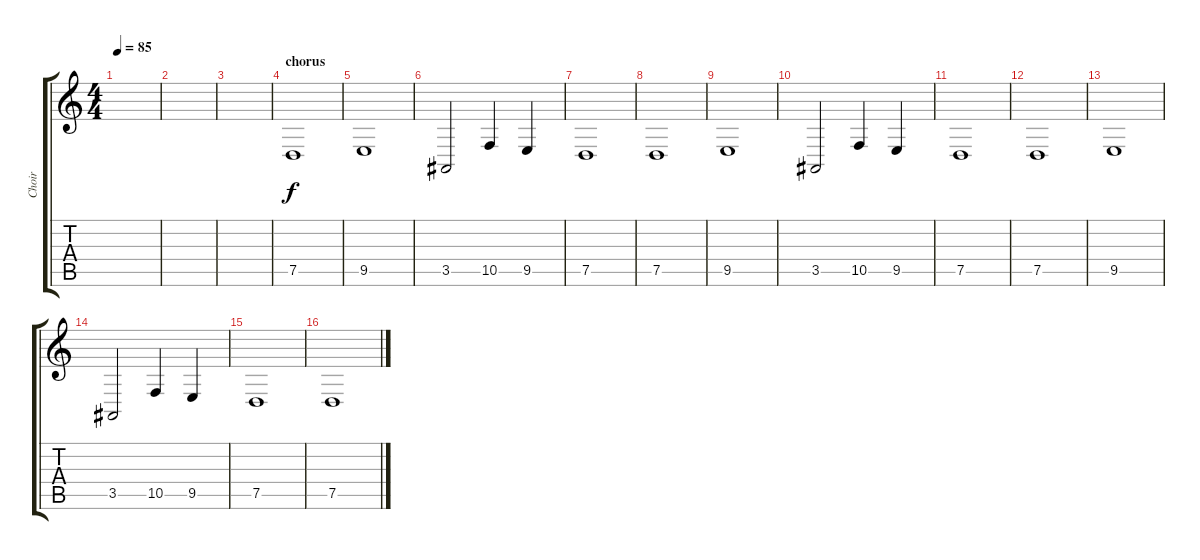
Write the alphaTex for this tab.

\track ("Choir" "Choir") {instrument choiraahs}
\staff {score tabs}
\tuning (D4 A3 F3 C3 G2 D2) {hide}
\ts (4 4)
\tempo 85
\clef g2
\ks c
|
|
|
\section ("" "chorus")
7.5.1 |
9.5.1 |
3.5.2 10.5.4 9.5.4 |
7.5.1 |
7.5.1 |
9.5.1 |
3.5.2 10.5.4 9.5.4 |
7.5.1 |
7.5.1 |
9.5.1 |
3.5.2 10.5.4 9.5.4 |
7.5.1 |
7.5.1
